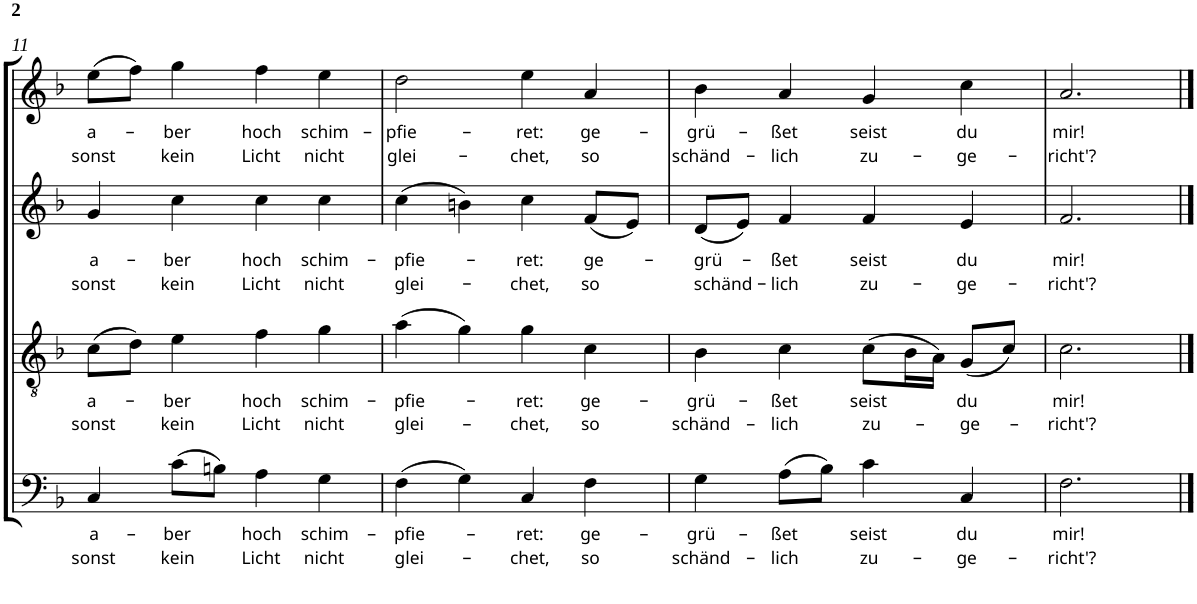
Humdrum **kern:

**kern	**text	**text	**kern	**text	**text	**kern	**text	**text	**kern	**text	**text
*part4	*part4	*part4	*part3	*part3	*part3	*part2	*part2	*part2	*part1	*part1	*part1
*staff4	*staff4	*staff4	*staff3	*staff3	*staff3	*staff2	*staff2	*staff2	*staff1	*staff1	*staff1
*I"Baß	*	*	*I"Tenor	*	*	*I"Alt	*	*	*I"Sopran	*	*
!!LO:PB:g=z
*clefF4	*	*	*clefGv2	*	*	*clefG2	*	*	*clefG2	*	*
*k[b-]	*	*	*k[b-]	*	*	*k[b-]	*	*	*k[b-]	*	*
*F:	*	*	*F:	*	*	*F:	*	*	*F:	*	*
*M4/4	*	*	*M4/4	*	*	*M4/4	*	*	*M4/4	*	*
=11	=11	=11	=11	=11	=11	=11	=11	=11	=11	=11	=11
!	!LO:LY:b	!LO:LY:b	!	!LO:LY:b	!LO:LY:b	!	!LO:LY:b	!LO:LY:b	!	!LO:LY:b	!LO:LY:b
4C/	a-	sonst	(>8c\L	a-	sonst	4g/	a-	sonst	(>8ee\L	a-	sonst
.	.	.	8d\J)	.	.	.	.	.	8ff\J)	.	.
!	!LO:LY:b	!LO:LY:b	!	!LO:LY:b	!LO:LY:b	!	!LO:LY:b	!LO:LY:b	!	!LO:LY:b	!LO:LY:b
(>8c\L	-ber	kein	4e\	-ber	kein	4cc\	-ber	kein	4gg\	-ber	kein
8Bn\J)	.	.	.	.	.	.	.	.	.	.	.
!	!LO:LY:b	!LO:LY:b	!	!LO:LY:b	!LO:LY:b	!	!LO:LY:b	!LO:LY:b	!	!LO:LY:b	!LO:LY:b
4A\	hoch	Licht	4f\	hoch	Licht	4cc\	hoch	Licht	4ff\	hoch	Licht
!	!LO:LY:b	!LO:LY:b	!	!LO:LY:b	!LO:LY:b	!	!LO:LY:b	!LO:LY:b	!	!LO:LY:b	!LO:LY:b
4G\	schim-	nicht	4g\	schim-	nicht	4cc\	schim-	nicht	4ee\	schim-	nicht
=12	=12	=12	=12	=12	=12	=12	=12	=12	=12	=12	=12
!	!LO:LY:b	!LO:LY:b	!	!LO:LY:b	!LO:LY:b	!	!LO:LY:b	!LO:LY:b	!	!LO:LY:b	!LO:LY:b
(>4F\	-pfie-	glei-	(>4a\	-pfie-	glei-	(>4cc\	-pfie-	glei-	2dd\	-pfie-	glei-
4G\)	.	.	4g\)	.	.	4bn\)	.	.	.	.	.
!	!LO:LY:b	!LO:LY:b	!	!LO:LY:b	!LO:LY:b	!	!LO:LY:b	!LO:LY:b	!	!LO:LY:b	!LO:LY:b
4C/	-ret:	-chet,	4g\	-ret:	-chet,	4cc\	-ret:	-chet,	4ee\	-ret:	-chet,
!	!LO:LY:b	!LO:LY:b	!	!LO:LY:b	!LO:LY:b	!	!LO:LY:b	!LO:LY:b	!	!LO:LY:b	!LO:LY:b
4F\	ge-	so	4c\	ge-	so	(<8f/L	ge-	so	4a/	ge-	so
.	.	.	.	.	.	8e/J)	.	.	.	.	.
=13	=13	=13	=13	=13	=13	=13	=13	=13	=13	=13	=13
!	!LO:LY:b	!LO:LY:b	!	!LO:LY:b	!LO:LY:b	!	!LO:LY:b	!LO:LY:b	!	!LO:LY:b	!LO:LY:b
4G\	-grü-	schänd-	4B-\	-grü-	schänd-	(<8d/L	-grü-	schänd-	4b-\	-grü-	schänd-
.	.	.	.	.	.	8e/J)	.	.	.	.	.
!	!LO:LY:b	!LO:LY:b	!	!LO:LY:b	!LO:LY:b	!	!LO:LY:b	!LO:LY:b	!	!LO:LY:b	!LO:LY:b
(>8A\L	-ßet	-lich	4c\	-ßet	-lich	4f/	-ßet	-lich	4a/	-ßet	-lich
8B-\J)	.	.	.	.	.	.	.	.	.	.	.
!	!LO:LY:b	!LO:LY:b	!	!LO:LY:b	!LO:LY:b	!	!LO:LY:b	!LO:LY:b	!	!LO:LY:b	!LO:LY:b
4c\	seist	zu-	(>8c\L	seist	zu-	4f/	seist	zu-	4g/	seist	zu-
.	.	.	16B-\L	.	.	.	.	.	.	.	.
.	.	.	16A\JJ)	.	.	.	.	.	.	.	.
!	!LO:LY:b	!LO:LY:b	!	!LO:LY:b	!LO:LY:b	!	!LO:LY:b	!LO:LY:b	!	!LO:LY:b	!LO:LY:b
4C/	du	-ge-	(<8G/L	du	-ge-	4e/	du	-ge-	4cc\	du	-ge-
.	.	.	8c/J)	.	.	.	.	.	.	.	.
=14	=14	=14	=14	=14	=14	=14	=14	=14	=14	=14	=14
!	!LO:LY:b	!LO:LY:b	!	!LO:LY:b	!LO:LY:b	!	!LO:LY:b	!LO:LY:b	!	!LO:LY:b	!LO:LY:b
2.F\	mir!	-richt'?	2.c\	mir!	-richt'?	2.f/	mir!	-richt'?	2.a/	mir!	-richt'?
==	==	==	==	==	==	==	==	==	==	==	==
*-	*-	*-	*-	*-	*-	*-	*-	*-	*-	*-	*-
